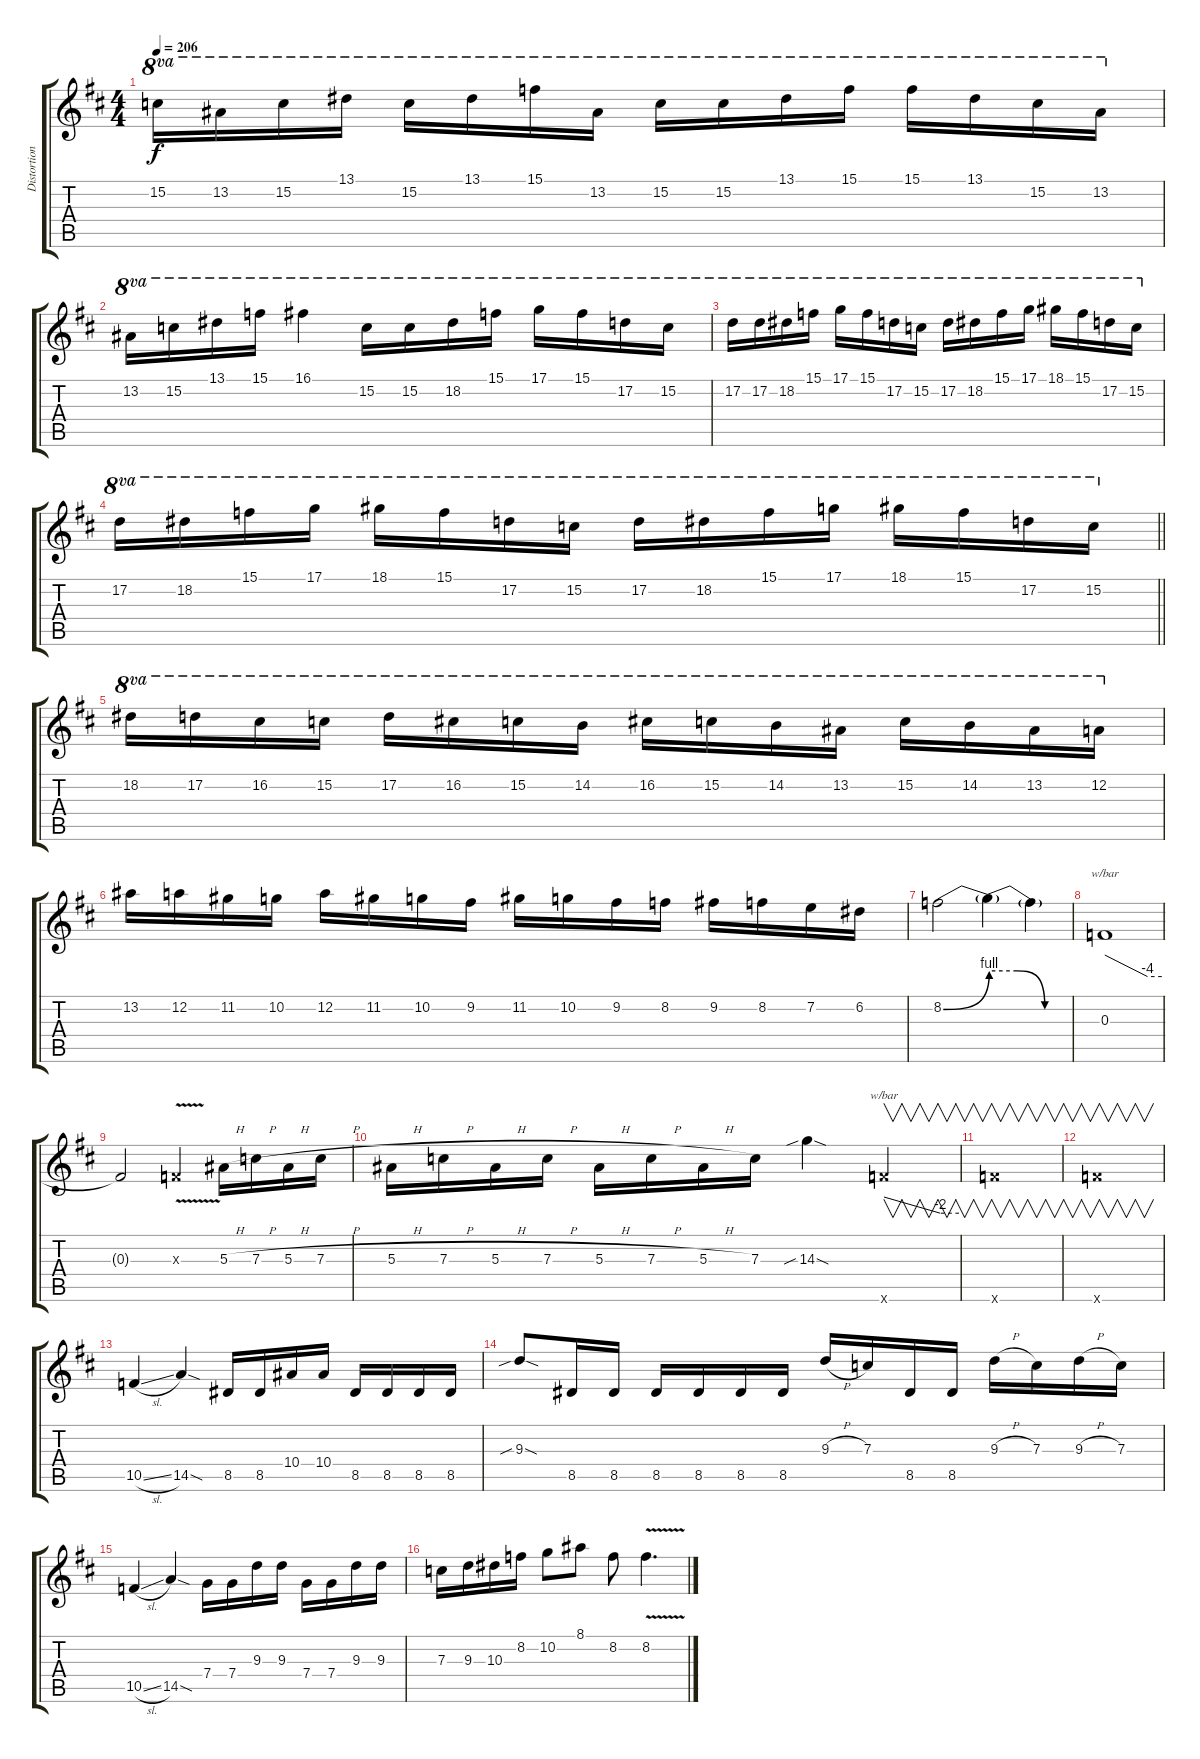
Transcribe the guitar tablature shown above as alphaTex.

\track ("Distortion" "Distortion") {instrument distortionguitar}
\staff {score tabs}
\tuning (D4 A3 F3 C3 G2 C2) {hide}
\ts (4 4)
\tempo 206
\clef g2
\ks d
15.2.16{ot 8va dy f} 13.2.16{ot 8va} 15.2.16{ot 8va} 13.1.16{ot 8va} 15.2.16{ot 8va} 13.1.16{ot 8va} 15.1.16{ot 8va} 13.2.16{ot 8va} 15.2.16{ot 8va} 15.2.16{ot 8va} 13.1.16{ot 8va} 15.1.16{ot 8va} 15.1.16{ot 8va} 13.1.16{ot 8va} 15.2.16{ot 8va} 13.2.16{ot 8va} |
13.2.16{ot 8va} 15.2.16{ot 8va} 13.1.16{ot 8va} 15.1.16{ot 8va} 16.1.4{ot 8va} 15.2.16{ot 8va} 15.2.16{ot 8va} 18.2.16{ot 8va} 15.1.16{ot 8va} 17.1.16{ot 8va} 15.1.16{ot 8va} 17.2.16{ot 8va} 15.2.16{ot 8va} |
17.2.16{ot 8va} 17.2.16{ot 8va} 18.2.16{ot 8va} 15.1.16{ot 8va} 17.1.16{ot 8va} 15.1.16{ot 8va} 17.2.16{ot 8va} 15.2.16{ot 8va} 17.2.16{ot 8va} 18.2.16{ot 8va} 15.1.16{ot 8va} 17.1.16{ot 8va} 18.1.16{ot 8va} 15.1.16{ot 8va} 17.2.16{ot 8va} 15.2.16{ot 8va} |
\barLineRight lightlight
17.2.16{ot 8va} 18.2.16{ot 8va} 15.1.16{ot 8va} 17.1.16{ot 8va} 18.1.16{ot 8va} 15.1.16{ot 8va} 17.2.16{ot 8va} 15.2.16{ot 8va} 17.2.16{ot 8va} 18.2.16{ot 8va} 15.1.16{ot 8va} 17.1.16{ot 8va} 18.1.16{ot 8va} 15.1.16{ot 8va} 17.2.16{ot 8va} 15.2.16{ot 8va} |
\section ("" " ")
18.2.16{ot 8va} 17.2.16{ot 8va} 16.2.16{ot 8va} 15.2.16{ot 8va} 17.2.16{ot 8va} 16.2.16{ot 8va} 15.2.16{ot 8va} 14.2.16{ot 8va} 16.2.16{ot 8va} 15.2.16{ot 8va} 14.2.16{ot 8va} 13.2.16{ot 8va} 15.2.16{ot 8va} 14.2.16{ot 8va} 13.2.16{ot 8va} 12.2.16{ot 8va} |
13.2.16 12.2.16 11.2.16 10.2.16 12.2.16 11.2.16 10.2.16 9.2.16 11.2.16 10.2.16 9.2.16 8.2.16 9.2.16 8.2.16 7.2.16 6.2.16 |
8.2{be (bend 0 0 60 4)}.2 8.2{be (custom 0 4 20 4 40 0 60 0) t}.4 8.2{t}.4 |
0.3.1{tbe (custom default 0 0 45 -16 60 -16)} |
0.3{t}.2 0.3{v x}.4 5.3{h}.16 7.3{h}.16 5.3{h}.16 7.3{h}.16 |
5.3{h}.16 7.3{h}.16 5.3{h}.16 7.3{h}.16 5.3{h}.16 7.3{h}.16 5.3{h}.16 7.3.16 14.3{sib sod}.4 17.6{x}.4{v tbe (custom default 0 0 45 -8 60 -8)} |
17.6{x}.1{v} |
17.6{x}.1{v} |
10.5{sl}.4 14.5{sod}.4 8.5.16 8.5.16 10.4.16 10.4.16 8.5.16 8.5.16 8.5.16 8.5.16 |
9.3{sib sod}.8 8.5.16 8.5.16 8.5.16 8.5.16 8.5.16 8.5.16 9.3{h}.16 7.3.16 8.5.16 8.5.16 9.3{h}.16 7.3.16 9.3{h}.16 7.3.16 |
10.5{sl}.4 14.5{sod}.4 7.4.16 7.4.16 9.3.16 9.3.16 7.4.16 7.4.16 9.3.16 9.3.16 |
7.3.16 9.3.16 10.3.16 8.2.16 10.2.8 8.1.8 8.2.8 8.2{v}.4{d}
